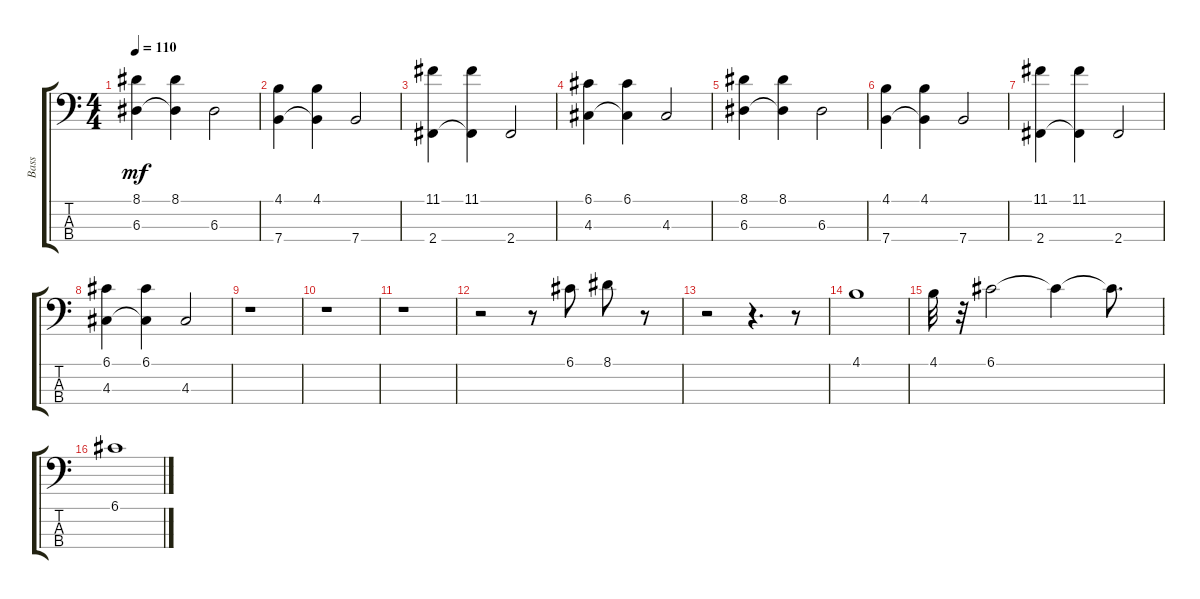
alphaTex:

\track ("Bass" "Bass") {instrument electricbassfinger}
\staff {score tabs}
\tuning (G2 D2 A1 E1) {hide}
\ts (4 4)
\tempo 110
\clef f4
\ks c
(8.1 6.3).4{dy mf} (8.1 6.3{t}).4 6.3.2 |
(4.1 7.4).4 (4.1 7.4{t}).4 7.4.2 |
(11.1 2.4).4 (11.1 2.4{t}).4 2.4.2 |
(6.1 4.3).4 (6.1 4.3{t}).4 4.3.2 |
(8.1 6.3).4 (8.1 6.3{t}).4 6.3.2 |
(4.1 7.4).4 (4.1 7.4{t}).4 7.4.2 |
(11.1 2.4).4 (11.1 2.4{t}).4 2.4.2 |
(6.1 4.3).4 (6.1 4.3{t}).4 4.3.2 |
r.1 |
r.1 |
r.1 |
r.2 r.8 6.1.8 8.1.8 r.8 |
r.2 r.4{d} r.8 |
4.1.1 |
4.1.32 r.32 6.1.2 6.1{t}.4 6.1{t}.8{d} |
6.1.1
